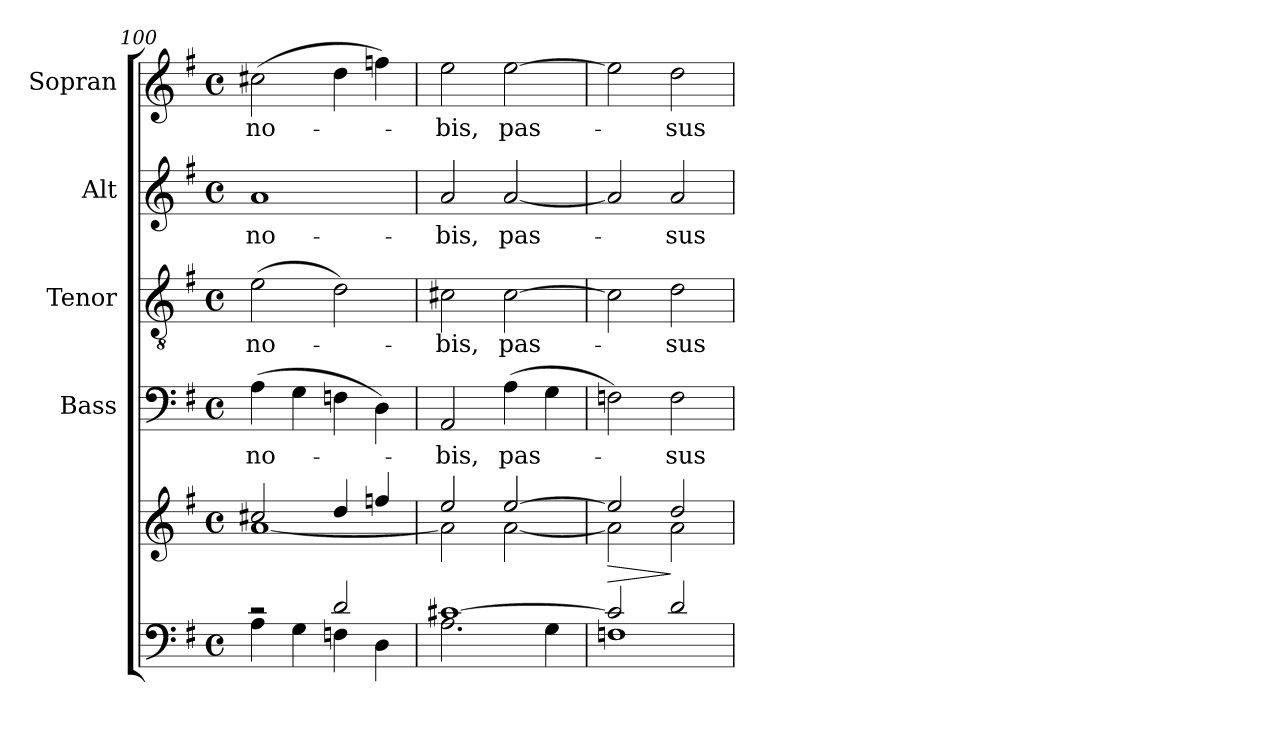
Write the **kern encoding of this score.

**kern	**kern	**dynam	**kern	**text	**kern	**text	**kern	**text	**kern	**text
*part5	*part5	*part5	*part4	*part4	*part3	*part3	*part2	*part2	*part1	*part1
*staff6	*staff5	*staff5/6	*staff4	*staff4	*staff3	*staff3	*staff2	*staff2	*staff1	*staff1
*	*	*	*I"Bass	*	*I"Tenor	*	*I"Alt	*	*I"Sopran	*
*	*	*	*I'B	*	*I'T	*	*I'A	*	*I'S	*
!!LO:LB:g=z
*clefF4	*clefG2	*	*clefF4	*	*clefGv2	*	*clefG2	*	*clefG2	*
*k[f#]	*k[f#]	*	*k[f#]	*	*k[f#]	*	*k[f#]	*	*k[f#]	*
*G:	*G:	*	*G:	*	*G:	*	*G:	*	*G:	*
*M4/4	*M4/4	*	*M4/4	*	*M4/4	*	*M4/4	*	*M4/4	*
*met(c)	*met(c)	*	*met(c)	*	*met(c)	*	*met(c)	*	*met(c)	*
=100	=100	=100	=100	=100	=100	=100	=100	=100	=100	=100
*^	*^	*	*	*	*	*	*	*	*	*
!	!	!	!	!	!	!LO:LY:b	!	!LO:LY:b	!	!LO:LY:b	!	!LO:LY:b
2rc	4A\	2cc#X/	[<1a	.	(>4A\	no-	(>2e\	no-	1a	no-	(>2cc#X\	no-
.	4G\	.	.	.	4G\	.	.	.	.	.	.	.
2d/	4Fn\	4dd/	.	.	4Fn\	.	2d\)	.	.	.	4dd\	.
.	4D\	4ffn/	.	.	4D\)	.	.	.	.	.	4ffn\)	.
=101	=101	=101	=101	=101	=101	=101	=101	=101	=101	=101	=101	=101
!	!	!	!	!	!	!LO:LY:b	!	!LO:LY:b	!	!LO:LY:b	!	!LO:LY:b
[>1c#X	2.A\	2ee/	2a\]	.	2AA/	-bis,	2c#X\	-bis,	2a/	-bis,	2ee\	-bis,
!	!	!	!	!	!	!LO:LY:b	!	!LO:LY:b	!	!LO:LY:b	!	!LO:LY:b
.	.	[>2ee/	[<2a\	.	(>4A\	pas-	[2c#\	pas-	[2a/	pas-	[2ee\	pas-
.	4G\	.	.	.	4G\	.	.	.	.	.	.	.
=102	=102	=102	=102	=102	=102	=102	=102	=102	=102	=102	=102	=102
!	!	!	!	!LO:HP:b	!	!	!	!	!	!	!	!
2c#/]	1Fn	2ee/]	2a\]	>	2Fn\)	.	2c#\]	.	2a/]	.	2ee\]	.
!	!	!	!	!	!	!LO:LY:b	!	!LO:LY:b	!	!LO:LY:b	!	!LO:LY:b
2d/	.	2dd/	2a\	]	2F\	-sus	2d\	-sus	2a/	-sus	2dd\	-sus
*v	*v	*	*	*	*	*	*	*	*	*	*	*
*	*v	*v	*	*	*	*	*	*	*	*	*
=	=	=	=	=	=	=	=	=	=	=
*-	*-	*-	*-	*-	*-	*-	*-	*-	*-	*-
